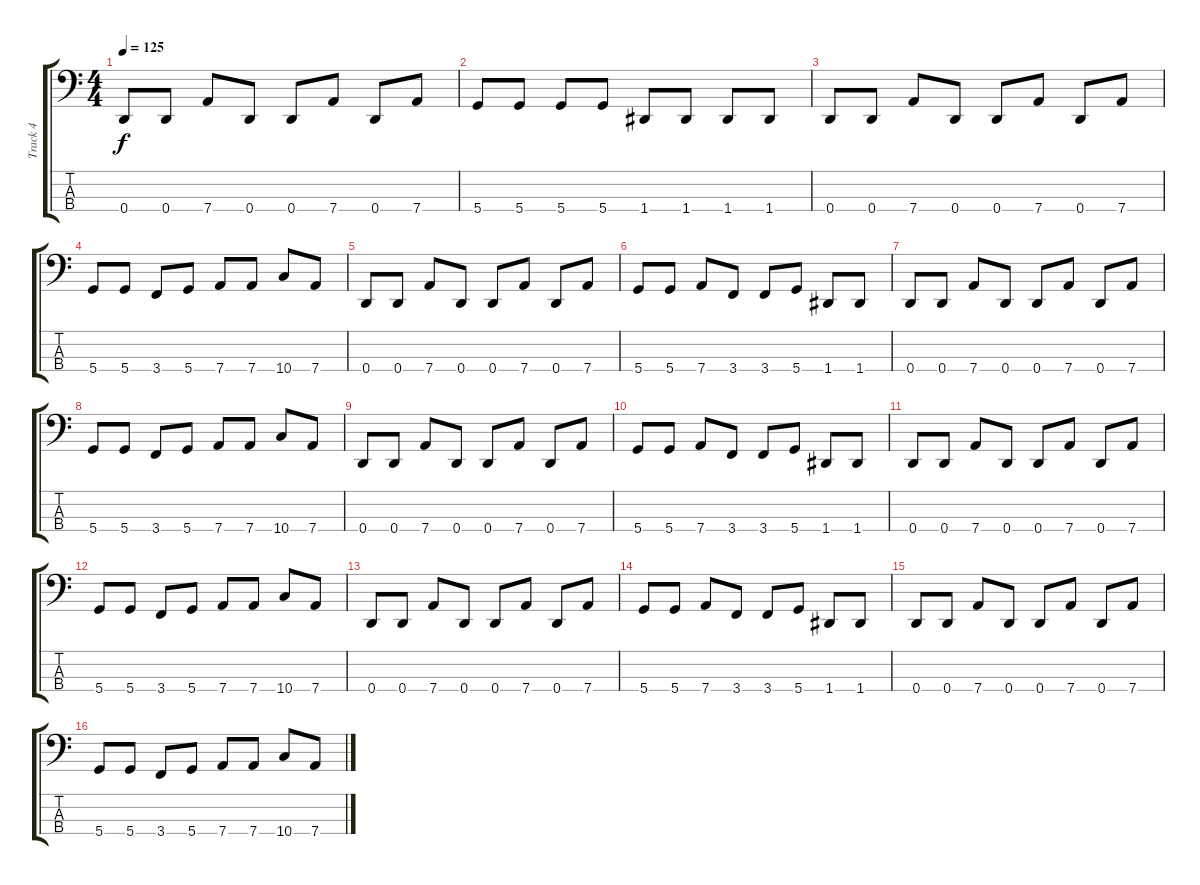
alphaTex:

\track ("Track 4" "Track 4") {instrument electricbassfinger}
\staff {score tabs}
\tuning (G2 D2 A1 D1) {hide}
\ts (4 4)
\tempo 125
\clef f4
\ks c
0.4.8{dy f} 0.4.8 7.4.8 0.4.8 0.4.8 7.4.8 0.4.8 7.4.8 |
5.4.8 5.4.8 5.4.8 5.4.8 1.4.8 1.4.8 1.4.8 1.4.8 |
0.4.8 0.4.8 7.4.8 0.4.8 0.4.8 7.4.8 0.4.8 7.4.8 |
5.4.8 5.4.8 3.4.8 5.4.8 7.4.8 7.4.8 10.4.8 7.4.8 |
0.4.8 0.4.8 7.4.8 0.4.8 0.4.8 7.4.8 0.4.8 7.4.8 |
5.4.8 5.4.8 7.4.8 3.4.8 3.4.8 5.4.8 1.4.8 1.4.8 |
0.4.8 0.4.8 7.4.8 0.4.8 0.4.8 7.4.8 0.4.8 7.4.8 |
5.4.8 5.4.8 3.4.8 5.4.8 7.4.8 7.4.8 10.4.8 7.4.8 |
0.4.8 0.4.8 7.4.8 0.4.8 0.4.8 7.4.8 0.4.8 7.4.8 |
5.4.8 5.4.8 7.4.8 3.4.8 3.4.8 5.4.8 1.4.8 1.4.8 |
0.4.8 0.4.8 7.4.8 0.4.8 0.4.8 7.4.8 0.4.8 7.4.8 |
5.4.8 5.4.8 3.4.8 5.4.8 7.4.8 7.4.8 10.4.8 7.4.8 |
0.4.8 0.4.8 7.4.8 0.4.8 0.4.8 7.4.8 0.4.8 7.4.8 |
5.4.8 5.4.8 7.4.8 3.4.8 3.4.8 5.4.8 1.4.8 1.4.8 |
0.4.8 0.4.8 7.4.8 0.4.8 0.4.8 7.4.8 0.4.8 7.4.8 |
5.4.8 5.4.8 3.4.8 5.4.8 7.4.8 7.4.8 10.4.8 7.4.8
